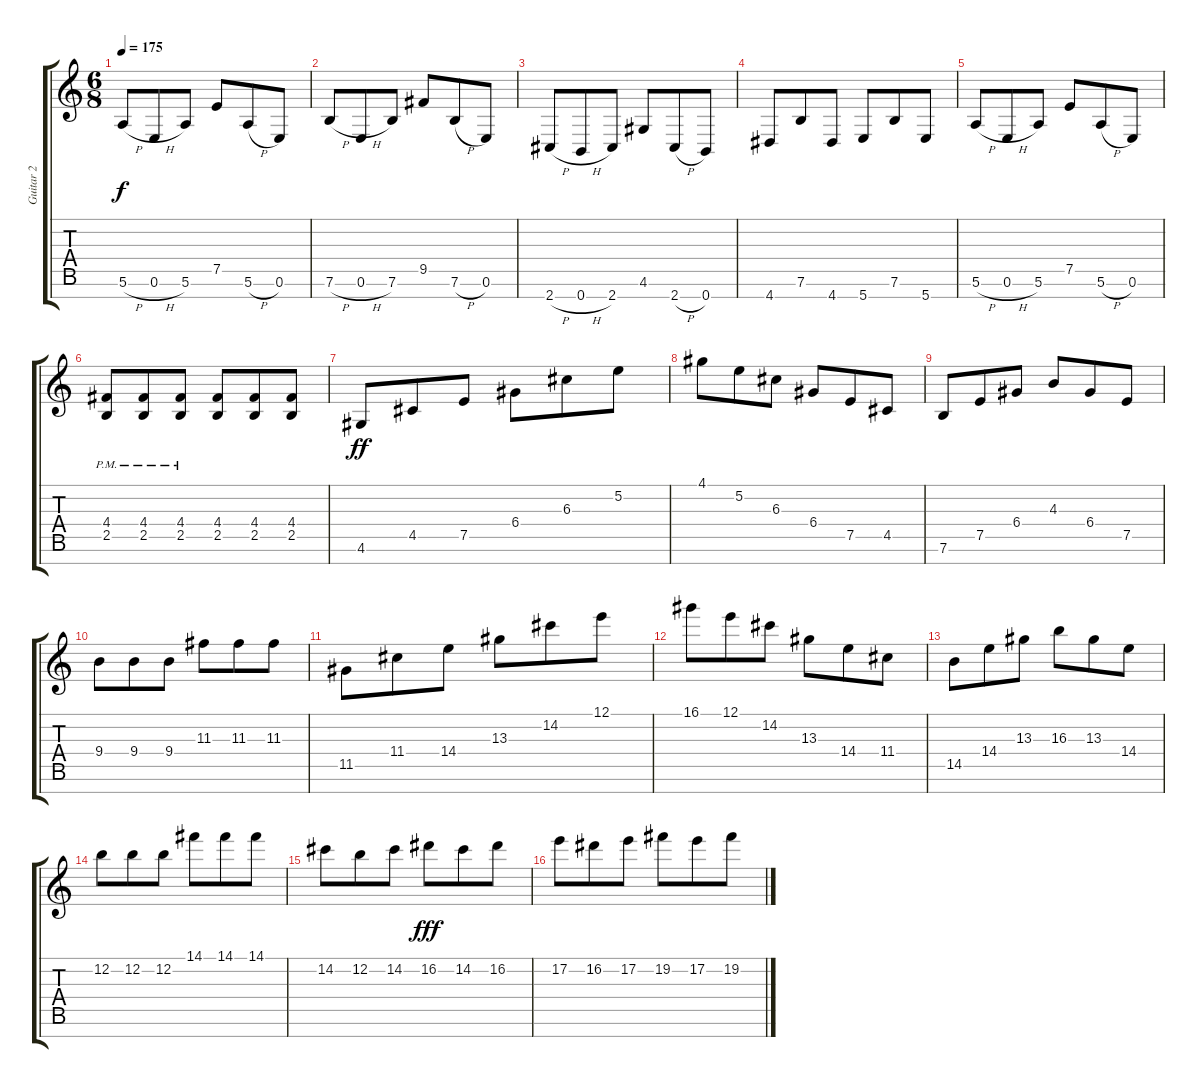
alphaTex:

\track ("Guitar 2" "Guitar 2") {instrument distortionguitar}
\staff {score tabs}
\tuning (E4 B3 G3 D3 A2 E2 B1) {hide}
\ts (6 8)
\tempo 175
\clef g2
\ks c
5.6{h}.8{dy f} 0.6{h}.8 5.6.8 7.5.8 5.6{h}.8 0.6.8 |
7.6{h}.8 0.6{h}.8 7.6.8 9.5.8 7.6{h}.8 0.6.8 |
2.7{h}.8 0.7{h}.8 2.7.8 4.6.8 2.7{h}.8 0.7.8 |
4.7.8 7.6.8 4.7.8 5.7.8 7.6.8 5.7.8 |
5.6{h}.8 0.6{h}.8 5.6.8 7.5.8 5.6{h}.8 0.6.8 |
(4.4{pm} 2.5).8 (4.4{pm} 2.5).8 (4.4{pm} 2.5).8 (4.4 2.5).8 (4.4 2.5).8 (4.4 2.5).8 |
4.6.8{dy ff} 4.5.8 7.5.8 6.4.8 6.3.8 5.2.8 |
4.1.8 5.2.8 6.3.8 6.4.8 7.5.8 4.5.8 |
7.6.8 7.5.8 6.4.8 4.3.8 6.4.8 7.5.8 |
9.4.8 9.4.8 9.4.8 11.3.8 11.3.8 11.3.8 |
11.5.8 11.4.8 14.4.8 13.3.8 14.2.8 12.1.8 |
16.1.8 12.1.8 14.2.8 13.3.8 14.4.8 11.4.8 |
14.5.8 14.4.8 13.3.8 16.3.8 13.3.8 14.4.8 |
12.2.8 12.2.8 12.2.8 14.1.8 14.1.8 14.1.8 |
14.2.8 12.2.8 14.2.8 16.2.8{dy fff} 14.2.8 16.2.8 |
17.2.8 16.2.8 17.2.8 19.2.8 17.2.8 19.2.8
